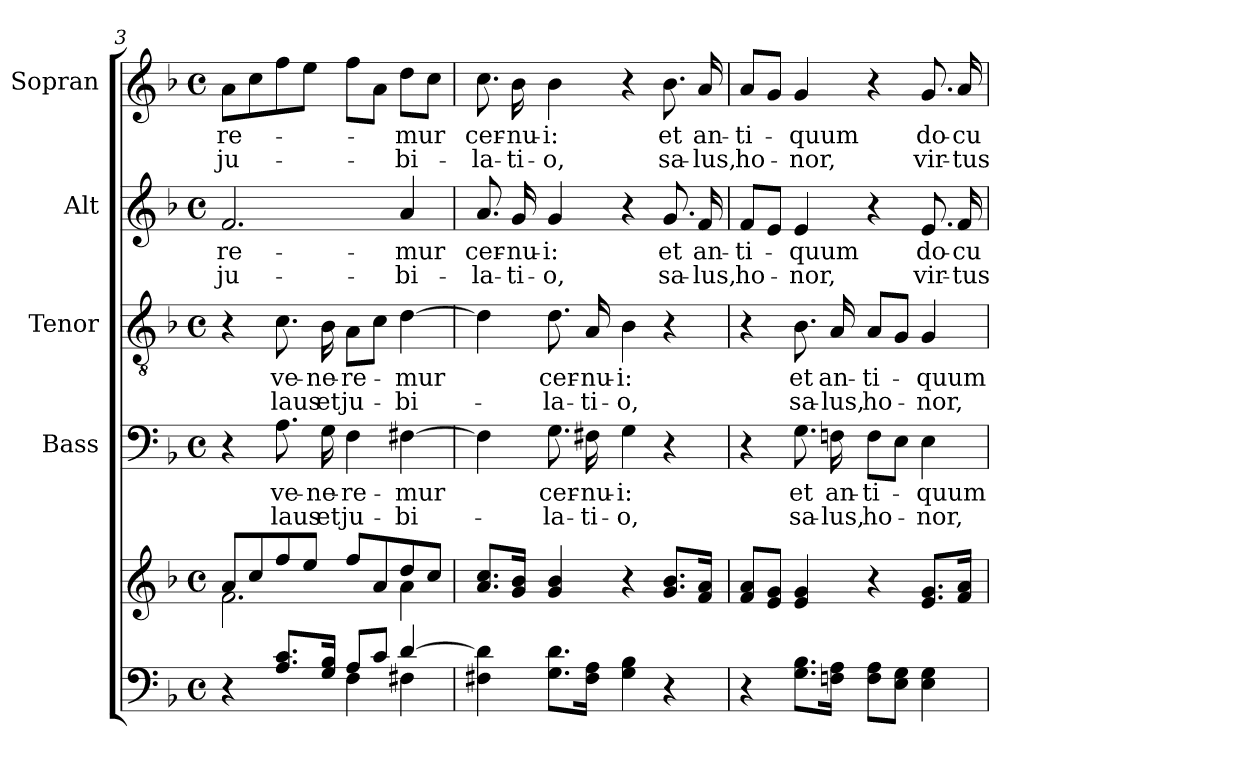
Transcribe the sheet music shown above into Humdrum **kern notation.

**kern	**kern	**kern	**text	**text	**kern	**text	**text	**kern	**text	**text	**kern	**text	**text
*part5	*part5	*part4	*part4	*part4	*part3	*part3	*part3	*part2	*part2	*part2	*part1	*part1	*part1
*staff6	*staff5	*staff4	*staff4	*staff4	*staff3	*staff3	*staff3	*staff2	*staff2	*staff2	*staff1	*staff1	*staff1
*	*	*I"Bass	*	*	*I"Tenor	*	*	*I"Alt	*	*	*I"Sopran	*	*
*	*	*I'B.	*	*	*I'T.	*	*	*I'A.	*	*	*I'S.	*	*
*clefF4	*clefG2	*clefF4	*	*	*clefGv2	*	*	*clefG2	*	*	*clefG2	*	*
*k[b-]	*k[b-]	*k[b-]	*	*	*k[b-]	*	*	*k[b-]	*	*	*k[b-]	*	*
*F:	*F:	*F:	*	*	*F:	*	*	*F:	*	*	*F:	*	*
*M4/4	*M4/4	*M4/4	*	*	*M4/4	*	*	*M4/4	*	*	*M4/4	*	*
*met(c)	*met(c)	*met(c)	*	*	*met(c)	*	*	*met(c)	*	*	*met(c)	*	*
=3	=3	=3	=3	=3	=3	=3	=3	=3	=3	=3	=3	=3	=3
*^	*^	*	*	*	*	*	*	*	*	*	*	*	*
!	!	!	!	!	!	!	!	!	!	!	!LO:LY:b	!LO:LY:b	!	!LO:LY:b	!LO:LY:b
4r	2ryy	8a/L	2.f\	4r	.	.	4r	.	.	2.f/	-re-	ju-	8a\L	-re-	ju-
.	.	8cc/	.	.	.	.	.	.	.	.	.	.	8cc\	.	.
!	!	!	!	!	!LO:LY:b	!LO:LY:b	!	!LO:LY:b	!LO:LY:b	!	!	!	!	!	!
8.A/ 8.c/L	.	8ff/	.	8.A\	ve-	laus	8.c\	ve-	laus	.	.	.	8ff\	.	.
.	.	8ee/J	.	.	.	.	.	.	.	.	.	.	8ee\J	.	.
!	!	!	!	!	!LO:LY:b	!LO:LY:b	!	!LO:LY:b	!LO:LY:b	!	!	!	!	!	!
16G/ 16B-/Jk	.	.	.	16G\	-ne-	et	16B-\	-ne-	et	.	.	.	.	.	.
!	!	!	!	!	!LO:LY:b	!LO:LY:b	!	!LO:LY:b	!LO:LY:b	!	!	!	!	!	!
8A/L	4F\	8ff/L	.	4F\	-re-	ju-	8A\L	-re-	ju-	.	.	.	8ff\L	.	.
8c/J	.	8a/	.	.	.	.	8c\J	.	.	.	.	.	8a\J	.	.
!	!	!	!	!	!LO:LY:b	!LO:LY:b	!	!LO:LY:b	!LO:LY:b	!	!LO:LY:b	!LO:LY:b	!	!LO:LY:b	!LO:LY:b
[>4d/	4F#X\	8dd/	4a\	[4F#X\	-mur	-bi-	[4d\	-mur	-bi-	4a/	-mur	-bi-	8dd\L	-mur	-bi-
.	.	8cc/J	.	.	.	.	.	.	.	.	.	.	8cc\J	.	.
*v	*v	*	*	*	*	*	*	*	*	*	*	*	*	*	*
*	*v	*v	*	*	*	*	*	*	*	*	*	*	*	*
!!LO:LB:g=z
=4	=4	=4	=4	=4	=4	=4	=4	=4	=4	=4	=4	=4	=4
!	!	!	!	!	!	!	!	!	!LO:LY:b	!LO:LY:b	!	!LO:LY:b	!LO:LY:b
4F#X\ 4d\]	8.a/ 8.cc/L	4F#\]	.	.	4d\]	.	.	8.a/	cer-	-la-	8.cc\	cer-	-la-
!	!	!	!	!	!	!	!	!	!LO:LY:b	!LO:LY:b	!	!LO:LY:b	!LO:LY:b
.	16g/ 16b-/Jk	.	.	.	.	.	.	16g/	-nu-	-ti-	16b-\	-nu-	-ti-
!	!	!	!LO:LY:b	!LO:LY:b	!	!LO:LY:b	!LO:LY:b	!	!LO:LY:b	!LO:LY:b	!	!LO:LY:b	!LO:LY:b
8.G\ 8.d\L	4g/ 4b-/	8.G\	cer-	-la-	8.d\	cer-	-la-	4g/	-i:	-o,	4b-\	-i:	-o,
!	!	!	!LO:LY:b	!LO:LY:b	!	!LO:LY:b	!LO:LY:b	!	!	!	!	!	!
16F#\ 16A\Jk	.	16F#X\	-nu-	-ti-	16A/	-nu-	-ti-	.	.	.	.	.	.
!	!	!	!LO:LY:b	!LO:LY:b	!	!LO:LY:b	!LO:LY:b	!	!	!	!	!	!
4G\ 4B-\	4r	4G\	-i:	-o,	4B-\	-i:	-o,	4r	.	.	4r	.	.
!	!	!	!	!	!	!	!	!	!LO:LY:b	!LO:LY:b	!	!LO:LY:b	!LO:LY:b
4r	8.g/ 8.b-/L	4r	.	.	4r	.	.	8.g/	et	sa-	8.b-\	et	sa-
!	!	!	!	!	!	!	!	!	!LO:LY:b	!LO:LY:b	!	!LO:LY:b	!LO:LY:b
.	16f/ 16a/Jk	.	.	.	.	.	.	16f/	an-	-lus,	16a/	an-	-lus,
=5	=5	=5	=5	=5	=5	=5	=5	=5	=5	=5	=5	=5	=5
!	!	!	!	!	!	!	!	!	!LO:LY:b	!LO:LY:b	!	!LO:LY:b	!LO:LY:b
4r	8f/ 8a/L	4r	.	.	4r	.	.	8f/L	-ti-	ho-	8a/L	-ti-	ho-
.	8e/ 8g/J	.	.	.	.	.	.	8e/J	.	.	8g/J	.	.
!	!	!	!LO:LY:b	!LO:LY:b	!	!LO:LY:b	!LO:LY:b	!	!LO:LY:b	!LO:LY:b	!	!LO:LY:b	!LO:LY:b
8.G\ 8.B-\L	4e/ 4g/	8.G\	et	sa-	8.B-\	et	sa-	4e/	-quum	-nor,	4g/	-quum	-nor,
!	!	!	!LO:LY:b	!LO:LY:b	!	!LO:LY:b	!LO:LY:b	!	!	!	!	!	!
16Fn\ 16A\Jk	.	16Fn\	an-	-lus,	16A/	an-	-lus,	.	.	.	.	.	.
!	!	!	!LO:LY:b	!LO:LY:b	!	!LO:LY:b	!LO:LY:b	!	!	!	!	!	!
8F\ 8A\L	4r	8F\L	-ti-	ho-	8A/L	-ti-	ho-	4r	.	.	4r	.	.
8E\ 8G\J	.	8E\J	.	.	8G/J	.	.	.	.	.	.	.	.
!	!	!	!LO:LY:b	!LO:LY:b	!	!LO:LY:b	!LO:LY:b	!	!LO:LY:b	!LO:LY:b	!	!LO:LY:b	!LO:LY:b
4E\ 4G\	8.e/ 8.g/L	4E\	-quum	-nor,	4G/	-quum	-nor,	8.e/	do-	vir-	8.g/	do-	vir-
!	!	!	!	!	!	!	!	!	!LO:LY:b	!LO:LY:b	!	!LO:LY:b	!LO:LY:b
.	16f/ 16a/Jk	.	.	.	.	.	.	16f/	-cu-	-tus	16a/	-cu-	-tus
=	=	=	=	=	=	=	=	=	=	=	=	=	=
*-	*-	*-	*-	*-	*-	*-	*-	*-	*-	*-	*-	*-	*-
